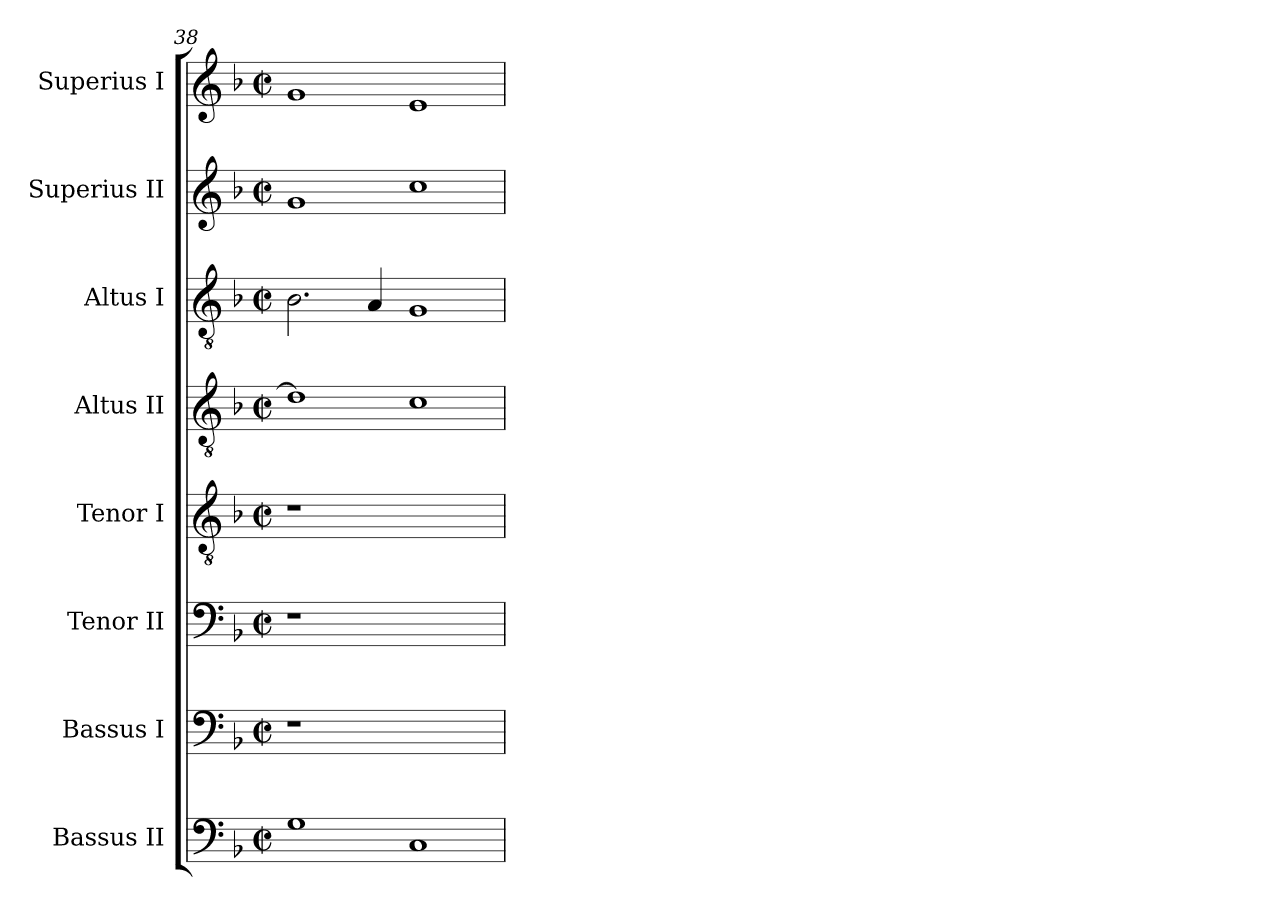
**kern	**kern	**kern	**kern	**kern	**kern	**kern	**kern
*part8	*part7	*part6	*part5	*part4	*part3	*part2	*part1
*staff8	*staff7	*staff6	*staff5	*staff4	*staff3	*staff2	*staff1
*I"Bassus II	*I"Bassus I	*I"Tenor II	*I"Tenor I	*I"Altus II	*I"Altus I	*I"Superius II	*I"Superius I
*I'B. II	*I'B. I	*I'T. II	*I'T. I	*I'A. II	*I'A. I	*I'S. II	*I'S. I
*clefF4	*clefF4	*clefF4	*clefGv2	*clefGv2	*clefGv2	*clefG2	*clefG2
*	*	*	*ITrd7c12	*ITrd7c12	*ITrd7c12	*	*
*k[b-]	*k[b-]	*k[b-]	*k[b-]	*k[b-]	*k[b-]	*k[b-]	*k[b-]
*F:	*F:	*F:	*F:	*F:	*F:	*F:	*F:
*M2/2	*M2/2	*M2/2	*M2/2	*M2/2	*M2/2	*M2/2	*M2/2
*met(c|)	*met(c|)	*met(c|)	*met(c|)	*met(c|)	*met(c|)	*met(c|)	*met(c|)
=38	=38	=38	=38	=38	=38	=38	=38
!	!LO:N:vis=1	!LO:N:vis=1	!LO:N:vis=1	!	!	!	!
1Gi	1r	1r	1r	1Di]	2.BB-i\	1gi	1gi
.	.	.	.	.	4AAi/	.	.
1Ci	1ryy	1ryy	1ryy	1Ci	1GGi	1cci	1ei
=	=	=	=	=	=	=	=
*-	*-	*-	*-	*-	*-	*-	*-
